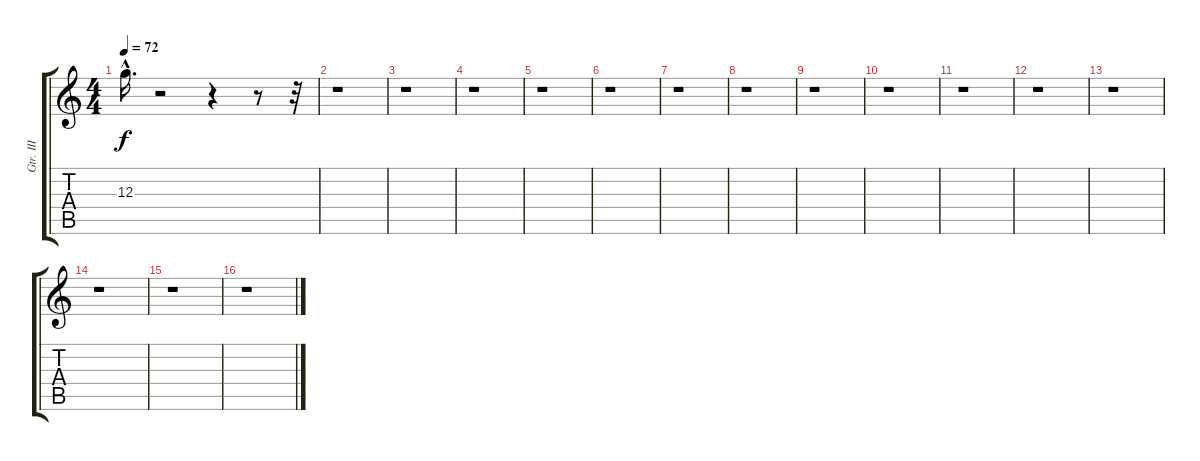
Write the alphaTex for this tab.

\track ("Gtr. III" "Gtr. III") {instrument acousticguitarnylon}
\staff {score tabs}
\tuning (E4 B3 G3 D3 A2 E2) {hide}
\ts (4 4)
\tempo 72
\clef g2
\ks c
12.3{hac t}.16{d dy f} r.2 r.4 r.8 r.32 |
r.1 |
r.1 |
r.1 |
r.1 |
r.1 |
r.1 |
r.1 |
r.1 |
r.1 |
r.1 |
r.1 |
r.1 |
r.1 |
r.1 |
r.1
